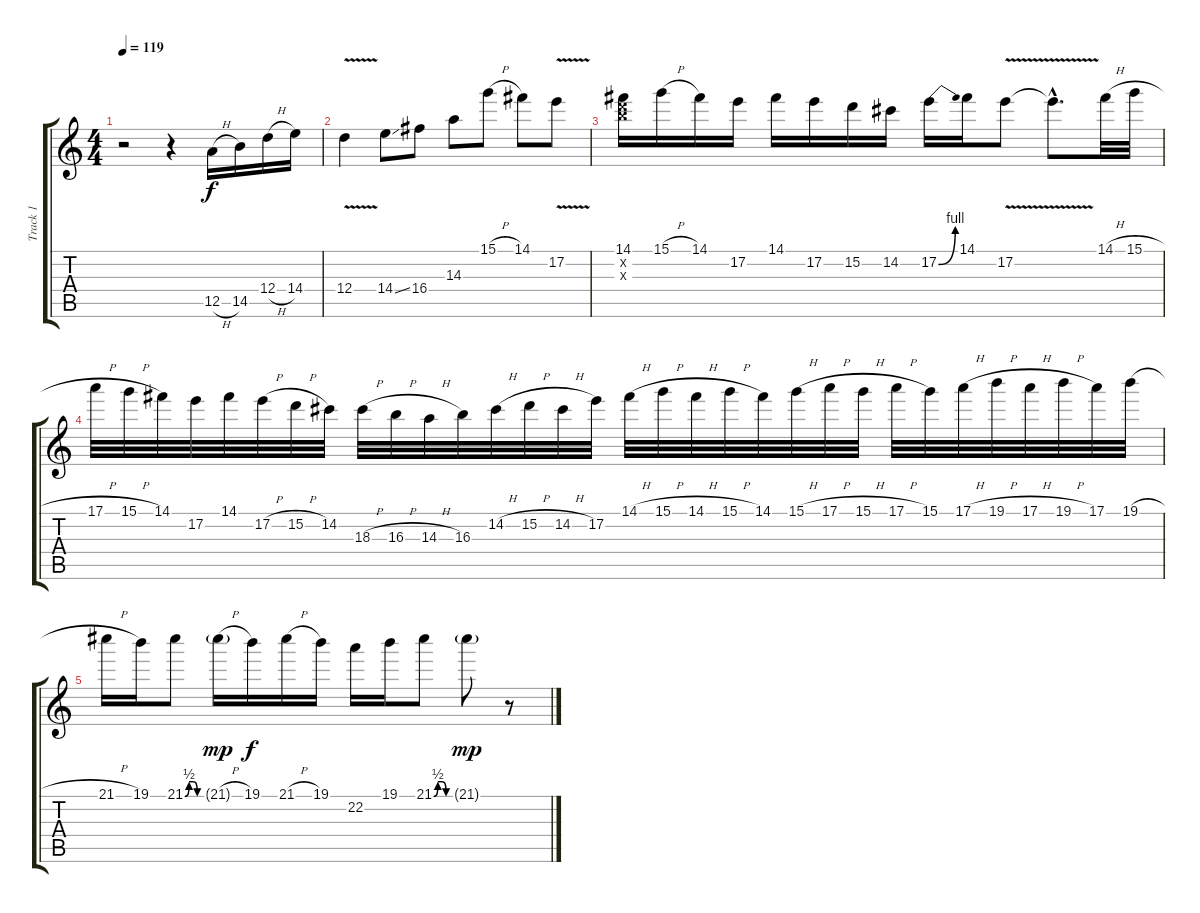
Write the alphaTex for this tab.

\track ("Track 1" "Track 1") {instrument acousticguitarnylon}
\staff {score tabs}
\tuning (E4 B3 G3 D3 A2 E2) {hide}
\ts (4 4)
\tempo 119
\clef g2
\ks c
r.2{dy f instrument acousticguitarnylon} r.4 12.5{h}.16 14.5.16 12.4{h}.16 14.4.16 |
12.4{v}.4 14.4{ss}.8 16.4.8 14.3.8 15.1{h}.8 14.1.8 17.2{v}.8 |
(14.1 15.2{x} 16.3{x}).16 15.1{h}.16 14.1.16 17.2.16 14.1.16 17.2.16 15.2.16 14.2.16 17.2{be (bend 0 0 60 4)}.16 14.1.16 17.2{v}.8 17.2{hac t}.8{d} 14.1{h}.32 15.1{h}.32 |
17.1{h}.32 15.1{h}.32 14.1.32 17.2.32 14.1.32 17.2{h}.32 15.2{h}.32 14.2.32 18.3{h}.32 16.3{h}.32 14.3{h}.32 16.3.32 14.2{h}.32 15.2{h}.32 14.2{h}.32 17.2.32 14.1{h}.32 15.1{h}.32 14.1{h}.32 15.1{h}.32 14.1.32 15.1{h}.32 17.1{h}.32 15.1{h}.32 17.1{h}.32 15.1.32 17.1{h}.32 19.1{h}.32 17.1{h}.32 19.1{h}.32 17.1.32 19.1{h}.32 |
21.1{h}.16 19.1.16 21.1{be (custom 0 0 15 2 30 2 45 0 60 0)}.8 21.1{h g}.16{dy mp} 19.1.16{dy f} 21.1{h}.16 19.1.16 22.2.16 19.1.16 21.1{be (custom 0 0 15 2 30 2 45 0 60 0)}.8 21.1{g}.8{dy mp} r.8
